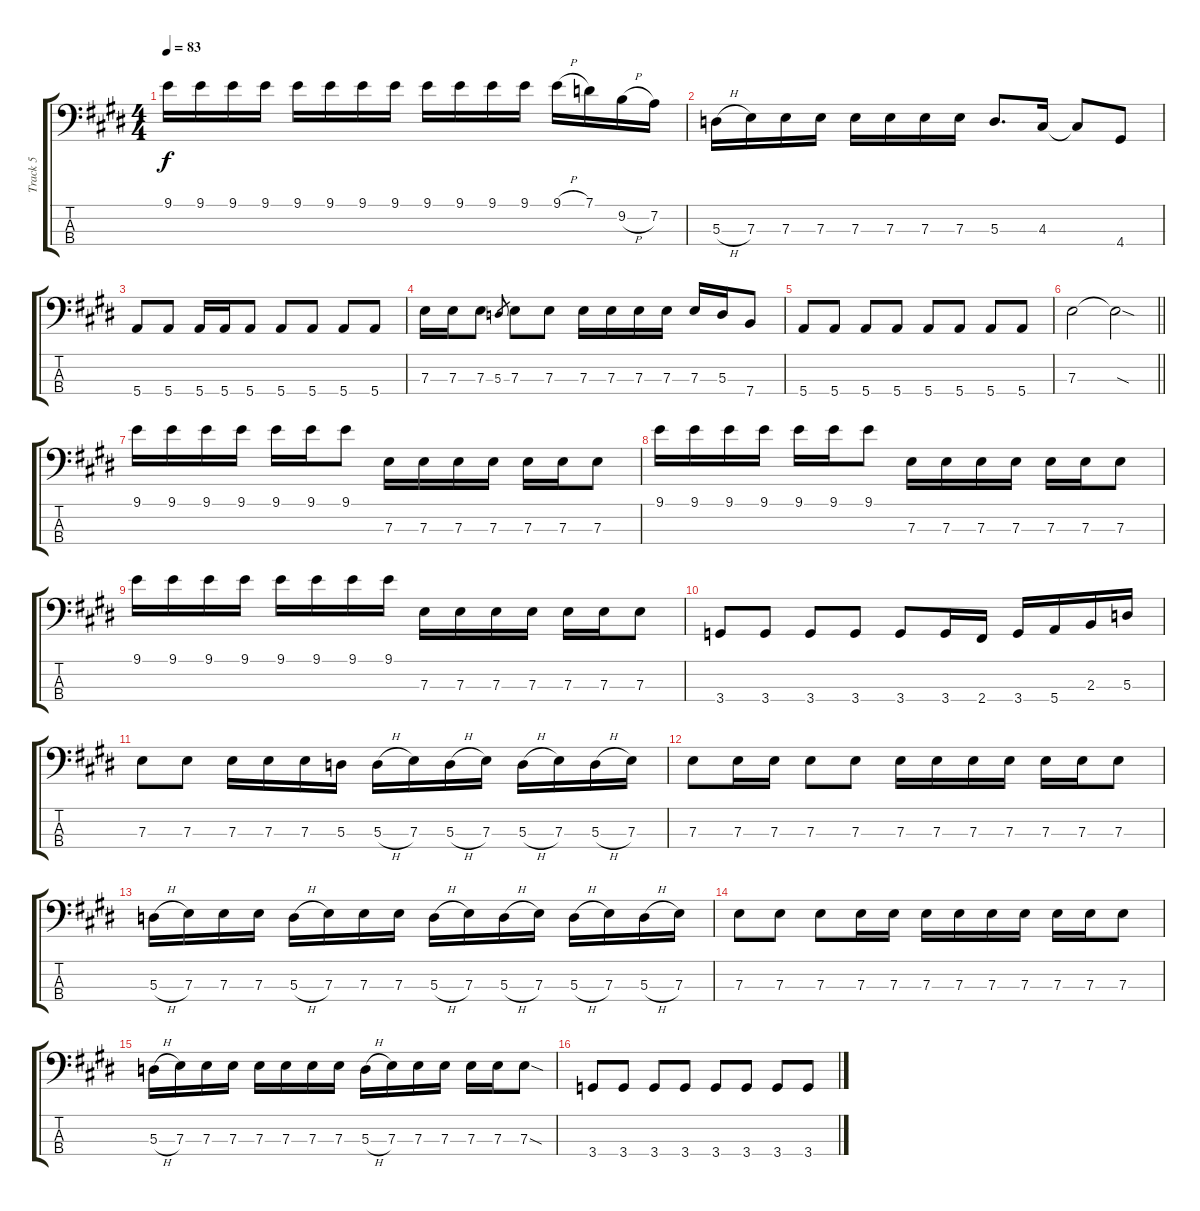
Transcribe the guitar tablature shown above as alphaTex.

\track ("Track 5" "Track 5") {instrument electricbassfinger}
\staff {score tabs}
\tuning (G2 D2 A1 E1) {hide}
\ts (4 4)
\tempo 83
\clef f4
\ks e
9.1.16{dy f} 9.1.16 9.1.16 9.1.16 9.1.16 9.1.16 9.1.16 9.1.16 9.1.16 9.1.16 9.1.16 9.1.16 9.1{h}.16 7.1.16 9.2{h}.16 7.2.16 |
5.3{h}.16 7.3.16 7.3.16 7.3.16 7.3.16 7.3.16 7.3.16 7.3.16 5.3.8{d} 4.3.16 4.3{t}.8 4.4.8 |
5.4.8 5.4.8 5.4.16 5.4.16 5.4.8 5.4.8 5.4.8 5.4.8 5.4.8 |
7.3.16 7.3.16 7.3.8 5.3.8{gr} 7.3.8 7.3.8 7.3.16 7.3.16 7.3.16 7.3.16 7.3.16 5.3.16 7.4.8 |
5.4.8 5.4.8 5.4.8 5.4.8 5.4.8 5.4.8 5.4.8 5.4.8 |
\barLineRight lightlight
7.3.2 7.3{sod t}.2 |
9.1.16 9.1.16 9.1.16 9.1.16 9.1.16 9.1.16 9.1.8 7.3.16 7.3.16 7.3.16 7.3.16 7.3.16 7.3.16 7.3.8 |
9.1.16 9.1.16 9.1.16 9.1.16 9.1.16 9.1.16 9.1.8 7.3.16 7.3.16 7.3.16 7.3.16 7.3.16 7.3.16 7.3.8 |
9.1.16 9.1.16 9.1.16 9.1.16 9.1.16 9.1.16 9.1.16 9.1.16 7.3.16 7.3.16 7.3.16 7.3.16 7.3.16 7.3.16 7.3.8 |
3.4.8 3.4.8 3.4.8 3.4.8 3.4.8 3.4.16 2.4.16 3.4.16 5.4.16 2.3.16 5.3.16 |
7.3.8 7.3.8 7.3.16 7.3.16 7.3.16 5.3.16 5.3{h}.16 7.3.16 5.3{h}.16 7.3.16 5.3{h}.16 7.3.16 5.3{h}.16 7.3.16 |
7.3.8 7.3.16 7.3.16 7.3.8 7.3.8 7.3.16 7.3.16 7.3.16 7.3.16 7.3.16 7.3.16 7.3.8 |
5.3{h}.16 7.3.16 7.3.16 7.3.16 5.3{h}.16 7.3.16 7.3.16 7.3.16 5.3{h}.16 7.3.16 5.3{h}.16 7.3.16 5.3{h}.16 7.3.16 5.3{h}.16 7.3.16 |
7.3.8 7.3.8 7.3.8 7.3.16 7.3.16 7.3.16 7.3.16 7.3.16 7.3.16 7.3.16 7.3.16 7.3.8 |
5.3{h}.16 7.3.16 7.3.16 7.3.16 7.3.16 7.3.16 7.3.16 7.3.16 5.3{h}.16 7.3.16 7.3.16 7.3.16 7.3.16 7.3.16 7.3{sod}.8 |
3.4.8 3.4.8 3.4.8 3.4.8 3.4.8 3.4.8 3.4.8 3.4.8
